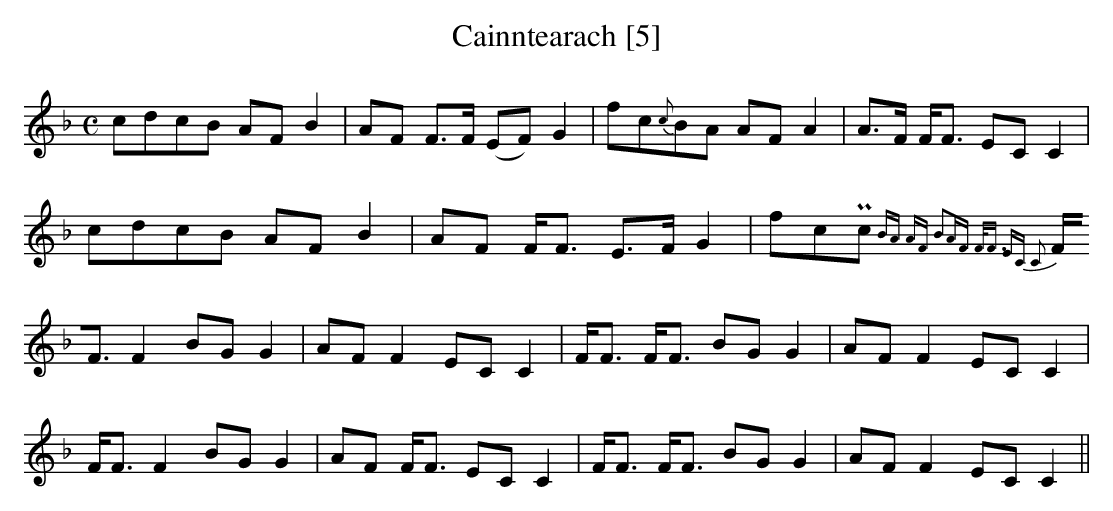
X:1
T:Cainntearach [5]
M:C
L:1/8
K:Cmix
cdcB AF B2|AF F>F (EF) G2|fc{c}BA AF A2|A>F F<F EC C2|
cdcB AF B2|AF F<F E>F G2|fcPc{BA AF B2|AF F<F EC C2||
F<F F2 BG G2|AF F2 EC C2|F<F F<F BG G2|AF F2 EC C2|
F<F F2 BG G2|AF F<F EC C2|F<F F<F BG G2 |AF F2 EC C2||
